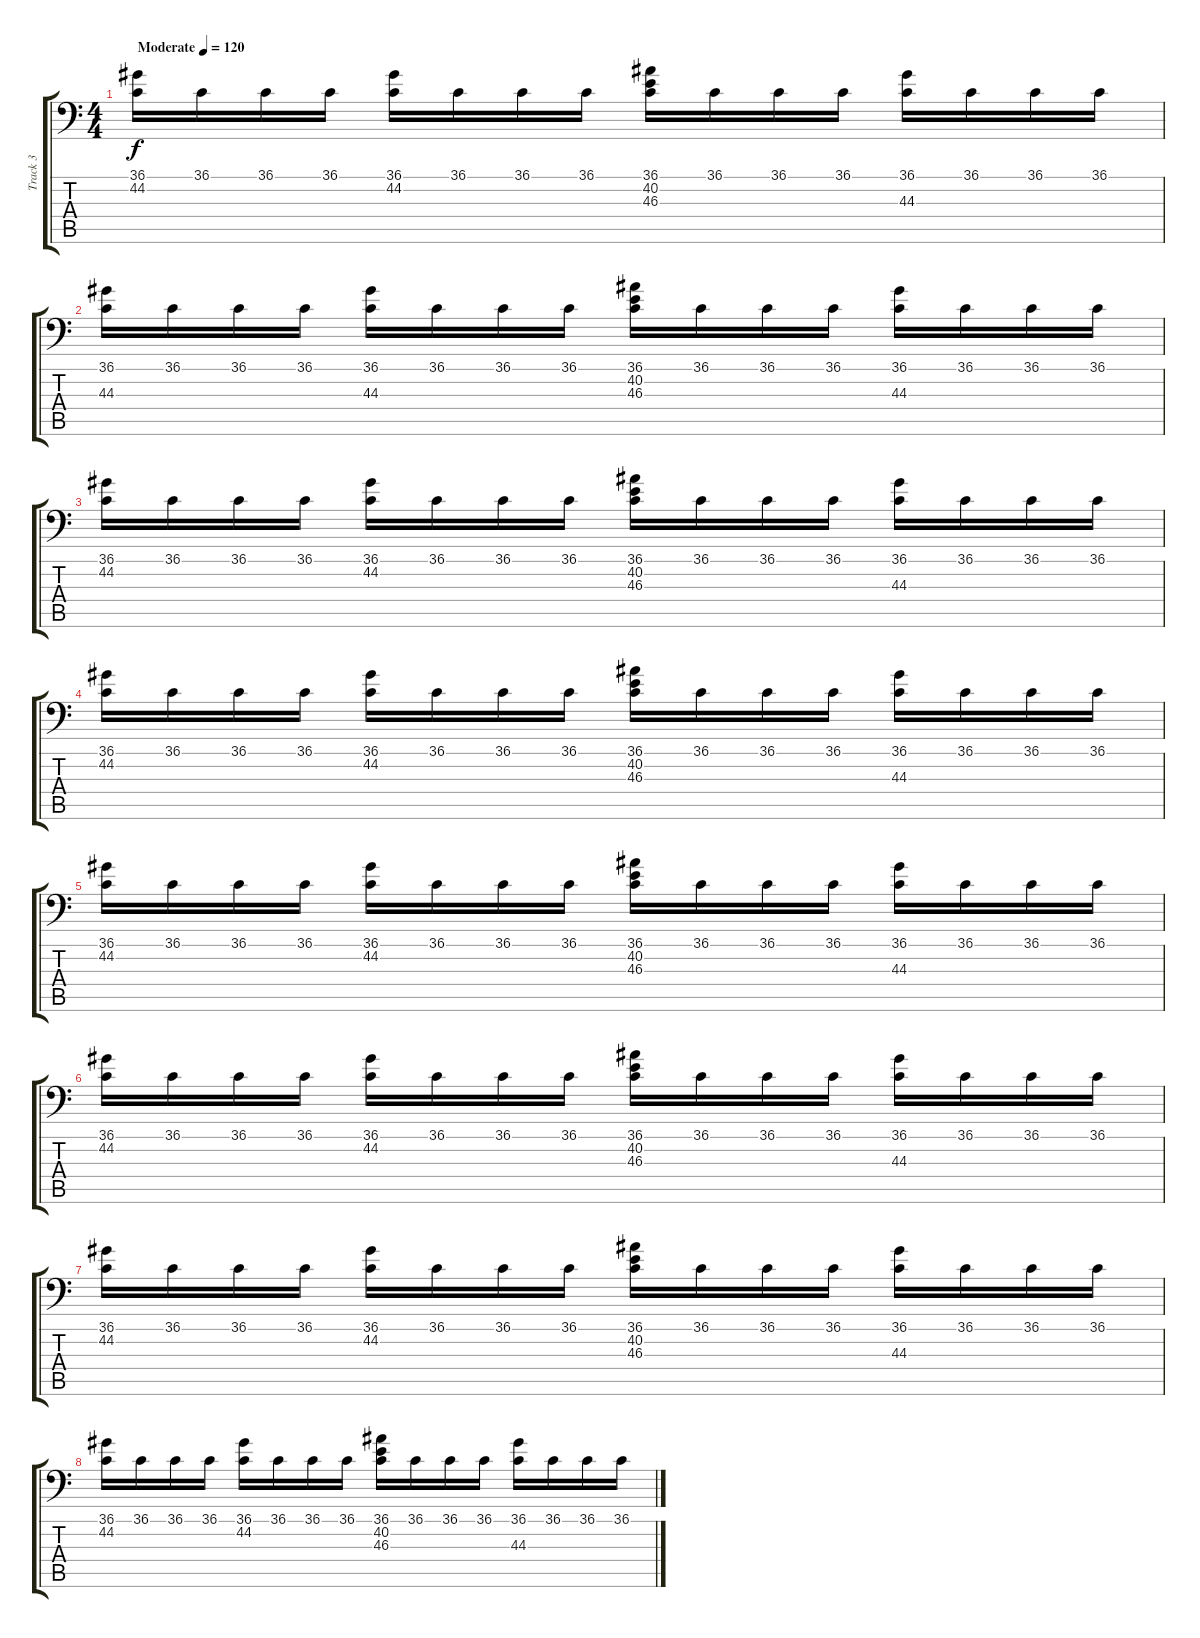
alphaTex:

\track ("Track 3" "Track 3") {instrument acousticgrandpiano}
\staff {score tabs}
\tuning (C-1 C-1 C-1 C-1 C-1 C-1) {hide}
\ts (4 4)
\tempo (120 "Moderate")
\clef f4
\ks c
(36.1 44.2).16{dy f instrument acousticgrandpiano} 36.1.16 36.1.16 36.1.16 (36.1 44.2).16 36.1.16 36.1.16 36.1.16 (36.1 40.2 46.3).16 36.1.16 36.1.16 36.1.16 (36.1 44.3).16 36.1.16 36.1.16 36.1.16 |
(36.1 44.3).16 36.1.16 36.1.16 36.1.16 (36.1 44.3).16 36.1.16 36.1.16 36.1.16 (36.1 40.2 46.3).16 36.1.16 36.1.16 36.1.16 (36.1 44.3).16 36.1.16 36.1.16 36.1.16 |
(36.1 44.2).16 36.1.16 36.1.16 36.1.16 (36.1 44.2).16 36.1.16 36.1.16 36.1.16 (36.1 40.2 46.3).16 36.1.16 36.1.16 36.1.16 (36.1 44.3).16 36.1.16 36.1.16 36.1.16 |
(36.1 44.2).16 36.1.16 36.1.16 36.1.16 (36.1 44.2).16 36.1.16 36.1.16 36.1.16 (36.1 40.2 46.3).16 36.1.16 36.1.16 36.1.16 (36.1 44.3).16 36.1.16 36.1.16 36.1.16 |
(36.1 44.2).16 36.1.16 36.1.16 36.1.16 (36.1 44.2).16 36.1.16 36.1.16 36.1.16 (36.1 40.2 46.3).16 36.1.16 36.1.16 36.1.16 (36.1 44.3).16 36.1.16 36.1.16 36.1.16 |
(36.1 44.2).16 36.1.16 36.1.16 36.1.16 (36.1 44.2).16 36.1.16 36.1.16 36.1.16 (36.1 40.2 46.3).16 36.1.16 36.1.16 36.1.16 (36.1 44.3).16 36.1.16 36.1.16 36.1.16 |
(36.1 44.2).16 36.1.16 36.1.16 36.1.16 (36.1 44.2).16 36.1.16 36.1.16 36.1.16 (36.1 40.2 46.3).16 36.1.16 36.1.16 36.1.16 (36.1 44.3).16 36.1.16 36.1.16 36.1.16 |
(36.1 44.2).16 36.1.16 36.1.16 36.1.16 (36.1 44.2).16 36.1.16 36.1.16 36.1.16 (36.1 40.2 46.3).16 36.1.16 36.1.16 36.1.16 (36.1 44.3).16 36.1.16 36.1.16 36.1.16
